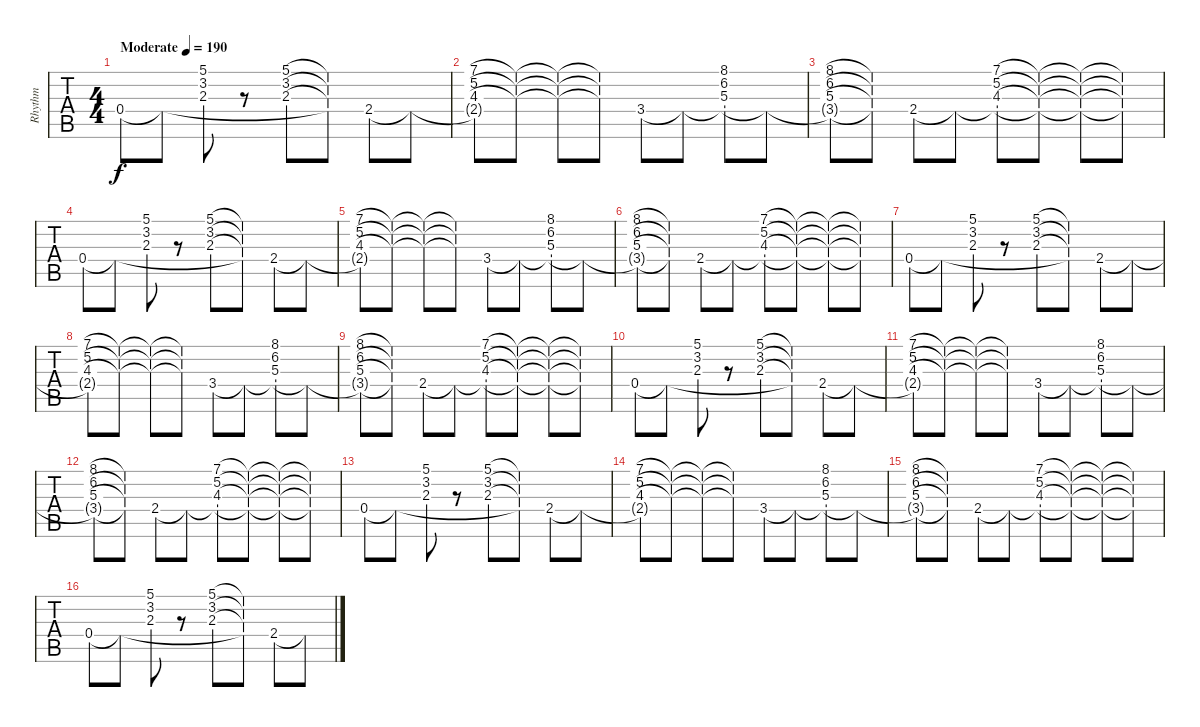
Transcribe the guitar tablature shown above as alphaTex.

\track ("Rhythm" "Rhythm") {instrument harpsichord}
\staff {tabs}
\tuning (E4 B3 G3 D3 A2 E2) {hide}
\ts (4 4)
\tempo (190 "Moderate")
\clef g2
\ks c
0.4.8{dy f instrument harpsichord} 0.4{t}.8 (5.1 3.2 2.3).8 r.8 (5.1 3.2 2.3).8 (5.1{t} 3.2{t} 2.3{t} 0.4{t}).8 2.4.8 2.4{t}.8 |
(7.1 5.2 4.3 2.4{t}).8 (7.1{t} 5.2{t} 4.3{t}).8 (7.1{t} 5.2{t} 4.3{t}).8 (7.1{t} 5.2{t} 4.3{t}).8 3.4.8 3.4{t}.8 (8.1 6.2 5.3 3.4{t}).8 3.4{t}.8 |
(8.1 6.2 5.3 3.4{t}).8 (8.1{t} 6.2{t} 5.3{t} 3.4{t}).8 2.4.8 2.4{t}.8 (7.1 5.2 4.3 2.4{t}).8 (7.1{t} 5.2{t} 4.3{t} 2.4{t}).8 (7.1{t} 5.2{t} 4.3{t} 2.4{t}).8 (7.1{t} 5.2{t} 4.3{t} 2.4{t}).8 |
0.4.8 0.4{t}.8 (5.1 3.2 2.3).8 r.8 (5.1 3.2 2.3).8 (5.1{t} 3.2{t} 2.3{t} 0.4{t}).8 2.4.8 2.4{t}.8 |
(7.1 5.2 4.3 2.4{t}).8 (7.1{t} 5.2{t} 4.3{t}).8 (7.1{t} 5.2{t} 4.3{t}).8 (7.1{t} 5.2{t} 4.3{t}).8 3.4.8 3.4{t}.8 (8.1 6.2 5.3 3.4{t}).8 3.4{t}.8 |
(8.1 6.2 5.3 3.4{t}).8 (8.1{t} 6.2{t} 5.3{t} 3.4{t}).8 2.4.8 2.4{t}.8 (7.1 5.2 4.3 2.4{t}).8 (7.1{t} 5.2{t} 4.3{t} 2.4{t}).8 (7.1{t} 5.2{t} 4.3{t} 2.4{t}).8 (7.1{t} 5.2{t} 4.3{t} 2.4{t}).8 |
0.4.8 0.4{t}.8 (5.1 3.2 2.3).8 r.8 (5.1 3.2 2.3).8 (5.1{t} 3.2{t} 2.3{t} 0.4{t}).8 2.4.8 2.4{t}.8 |
(7.1 5.2 4.3 2.4{t}).8 (7.1{t} 5.2{t} 4.3{t}).8 (7.1{t} 5.2{t} 4.3{t}).8 (7.1{t} 5.2{t} 4.3{t}).8 3.4.8 3.4{t}.8 (8.1 6.2 5.3 3.4{t}).8 3.4{t}.8 |
(8.1 6.2 5.3 3.4{t}).8 (8.1{t} 6.2{t} 5.3{t} 3.4{t}).8 2.4.8 2.4{t}.8 (7.1 5.2 4.3 2.4{t}).8 (7.1{t} 5.2{t} 4.3{t} 2.4{t}).8 (7.1{t} 5.2{t} 4.3{t} 2.4{t}).8 (7.1{t} 5.2{t} 4.3{t} 2.4{t}).8 |
0.4.8 0.4{t}.8 (5.1 3.2 2.3).8 r.8 (5.1 3.2 2.3).8 (5.1{t} 3.2{t} 2.3{t} 0.4{t}).8 2.4.8 2.4{t}.8 |
(7.1 5.2 4.3 2.4{t}).8 (7.1{t} 5.2{t} 4.3{t}).8 (7.1{t} 5.2{t} 4.3{t}).8 (7.1{t} 5.2{t} 4.3{t}).8 3.4.8 3.4{t}.8 (8.1 6.2 5.3 3.4{t}).8 3.4{t}.8 |
(8.1 6.2 5.3 3.4{t}).8 (8.1{t} 6.2{t} 5.3{t} 3.4{t}).8 2.4.8 2.4{t}.8 (7.1 5.2 4.3 2.4{t}).8 (7.1{t} 5.2{t} 4.3{t} 2.4{t}).8 (7.1{t} 5.2{t} 4.3{t} 2.4{t}).8 (7.1{t} 5.2{t} 4.3{t} 2.4{t}).8 |
0.4.8 0.4{t}.8 (5.1 3.2 2.3).8 r.8 (5.1 3.2 2.3).8 (5.1{t} 3.2{t} 2.3{t} 0.4{t}).8 2.4.8 2.4{t}.8 |
(7.1 5.2 4.3 2.4{t}).8 (7.1{t} 5.2{t} 4.3{t}).8 (7.1{t} 5.2{t} 4.3{t}).8 (7.1{t} 5.2{t} 4.3{t}).8 3.4.8 3.4{t}.8 (8.1 6.2 5.3 3.4{t}).8 3.4{t}.8 |
(8.1 6.2 5.3 3.4{t}).8 (8.1{t} 6.2{t} 5.3{t} 3.4{t}).8 2.4.8 2.4{t}.8 (7.1 5.2 4.3 2.4{t}).8 (7.1{t} 5.2{t} 4.3{t} 2.4{t}).8 (7.1{t} 5.2{t} 4.3{t} 2.4{t}).8 (7.1{t} 5.2{t} 4.3{t} 2.4{t}).8 |
0.4.8 0.4{t}.8 (5.1 3.2 2.3).8 r.8 (5.1 3.2 2.3).8 (5.1{t} 3.2{t} 2.3{t} 0.4{t}).8 2.4.8 2.4{t}.8
